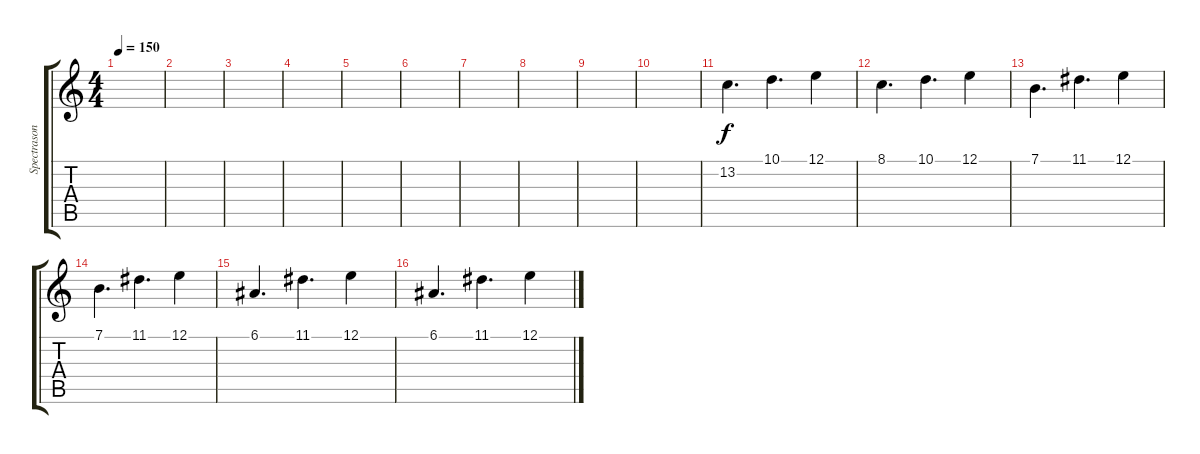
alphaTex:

\track ("Spectrasonics Omnisphere" "Spectrason") {instrument whistle}
\staff {score tabs}
\tuning (E4 B3 G3 D3 A2 E2) {hide}
\ts (4 4)
\tempo 150
\clef g2
\ks c
|
|
|
|
|
|
|
|
|
|
13.2.4{d} 10.1.4{d} 12.1.4 |
8.1.4{d} 10.1.4{d} 12.1.4 |
7.1.4{d} 11.1.4{d} 12.1.4 |
7.1.4{d} 11.1.4{d} 12.1.4 |
6.1.4{d} 11.1.4{d} 12.1.4 |
6.1.4{d} 11.1.4{d} 12.1.4
